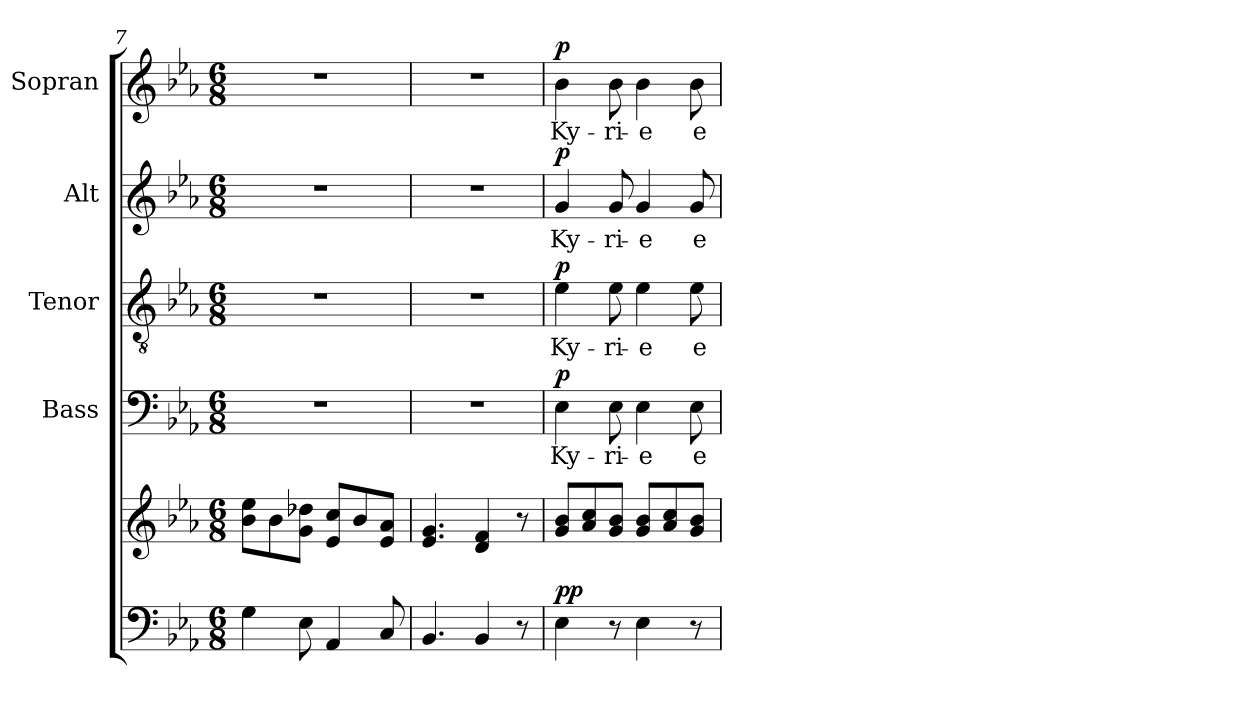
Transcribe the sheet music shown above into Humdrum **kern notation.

**kern	**kern	**dynam	**kern	**text	**dynam	**kern	**text	**dynam	**kern	**text	**dynam	**kern	**text	**dynam
*part5	*part5	*part5	*part4	*part4	*part4	*part3	*part3	*part3	*part2	*part2	*part2	*part1	*part1	*part1
*staff6	*staff5	*staff5/6	*staff4	*staff4	*staff4	*staff3	*staff3	*staff3	*staff2	*staff2	*staff2	*staff1	*staff1	*staff1
*	*	*	*I"Bass	*	*	*I"Tenor	*	*	*I"Alt	*	*	*I"Sopran	*	*
*	*	*	*I'B.	*	*	*I'T.	*	*	*I'A.	*	*	*I'S.	*	*
!!LO:LB:g=z
*clefF4	*clefG2	*	*clefF4	*	*	*clefGv2	*	*	*clefG2	*	*	*clefG2	*	*
*k[b-e-a-]	*k[b-e-a-]	*	*k[b-e-a-]	*	*	*k[b-e-a-]	*	*	*k[b-e-a-]	*	*	*k[b-e-a-]	*	*
*E-:	*E-:	*	*E-:	*	*	*E-:	*	*	*E-:	*	*	*E-:	*	*
*M6/8	*M6/8	*	*M6/8	*	*	*M6/8	*	*	*M6/8	*	*	*M6/8	*	*
=7	=7	=7	=7	=7	=7	=7	=7	=7	=7	=7	=7	=7	=7	=7
4G\	8b-\ 8ee-\L	.	2.r	.	.	2.r	.	.	2.r	.	.	2.r	.	.
.	8b-\	.	.	.	.	.	.	.	.	.	.	.	.	.
8E-\	8g\ 8dd-X\J	.	.	.	.	.	.	.	.	.	.	.	.	.
4AA-/	8e-/ 8cc/L	.	.	.	.	.	.	.	.	.	.	.	.	.
.	8b-/	.	.	.	.	.	.	.	.	.	.	.	.	.
8C/	8e-/ 8a-/J	.	.	.	.	.	.	.	.	.	.	.	.	.
=8	=8	=8	=8	=8	=8	=8	=8	=8	=8	=8	=8	=8	=8	=8
4.BB-/	4.e-/ 4.g/	.	2.r	.	.	2.r	.	.	2.r	.	.	2.r	.	.
4BB-/	4d/ 4f/	.	.	.	.	.	.	.	.	.	.	.	.	.
8r	8r	.	.	.	.	.	.	.	.	.	.	.	.	.
=9	=9	=9	=9	=9	=9	=9	=9	=9	=9	=9	=9	=9	=9	=9
!	!	!LO:DY:a=2	!	!LO:LY:b	!LO:DY:a	!	!LO:LY:b	!LO:DY:a	!	!LO:LY:b	!LO:DY:a	!	!LO:LY:b	!LO:DY:a
4E-\	8g/ 8b-/L	pp	4E-\	Ky-	p	4e-\	Ky-	p	4g/	Ky-	p	4b-\	Ky-	p
.	8a-/ 8cc/	.	.	.	.	.	.	.	.	.	.	.	.	.
!	!	!	!	!LO:LY:b	!	!	!LO:LY:b	!	!	!LO:LY:b	!	!	!LO:LY:b	!
8r	8g/ 8b-/J	.	8E-\	-ri-	.	8e-\	-ri-	.	8g/	-ri-	.	8b-\	-ri-	.
!	!	!	!	!LO:LY:b	!	!	!LO:LY:b	!	!	!LO:LY:b	!	!	!LO:LY:b	!
4E-\	8g/ 8b-/L	.	4E-\	-e	.	4e-\	-e	.	4g/	-e	.	4b-\	-e	.
.	8a-/ 8cc/	.	.	.	.	.	.	.	.	.	.	.	.	.
!	!	!	!	!LO:LY:b	!	!	!LO:LY:b	!	!	!LO:LY:b	!	!	!LO:LY:b	!
8r	8g/ 8b-/J	.	8E-\	e-	.	8e-\	e-	.	8g/	e-	.	8b-\	e-	.
=	=	=	=	=	=	=	=	=	=	=	=	=	=	=
*-	*-	*-	*-	*-	*-	*-	*-	*-	*-	*-	*-	*-	*-	*-
